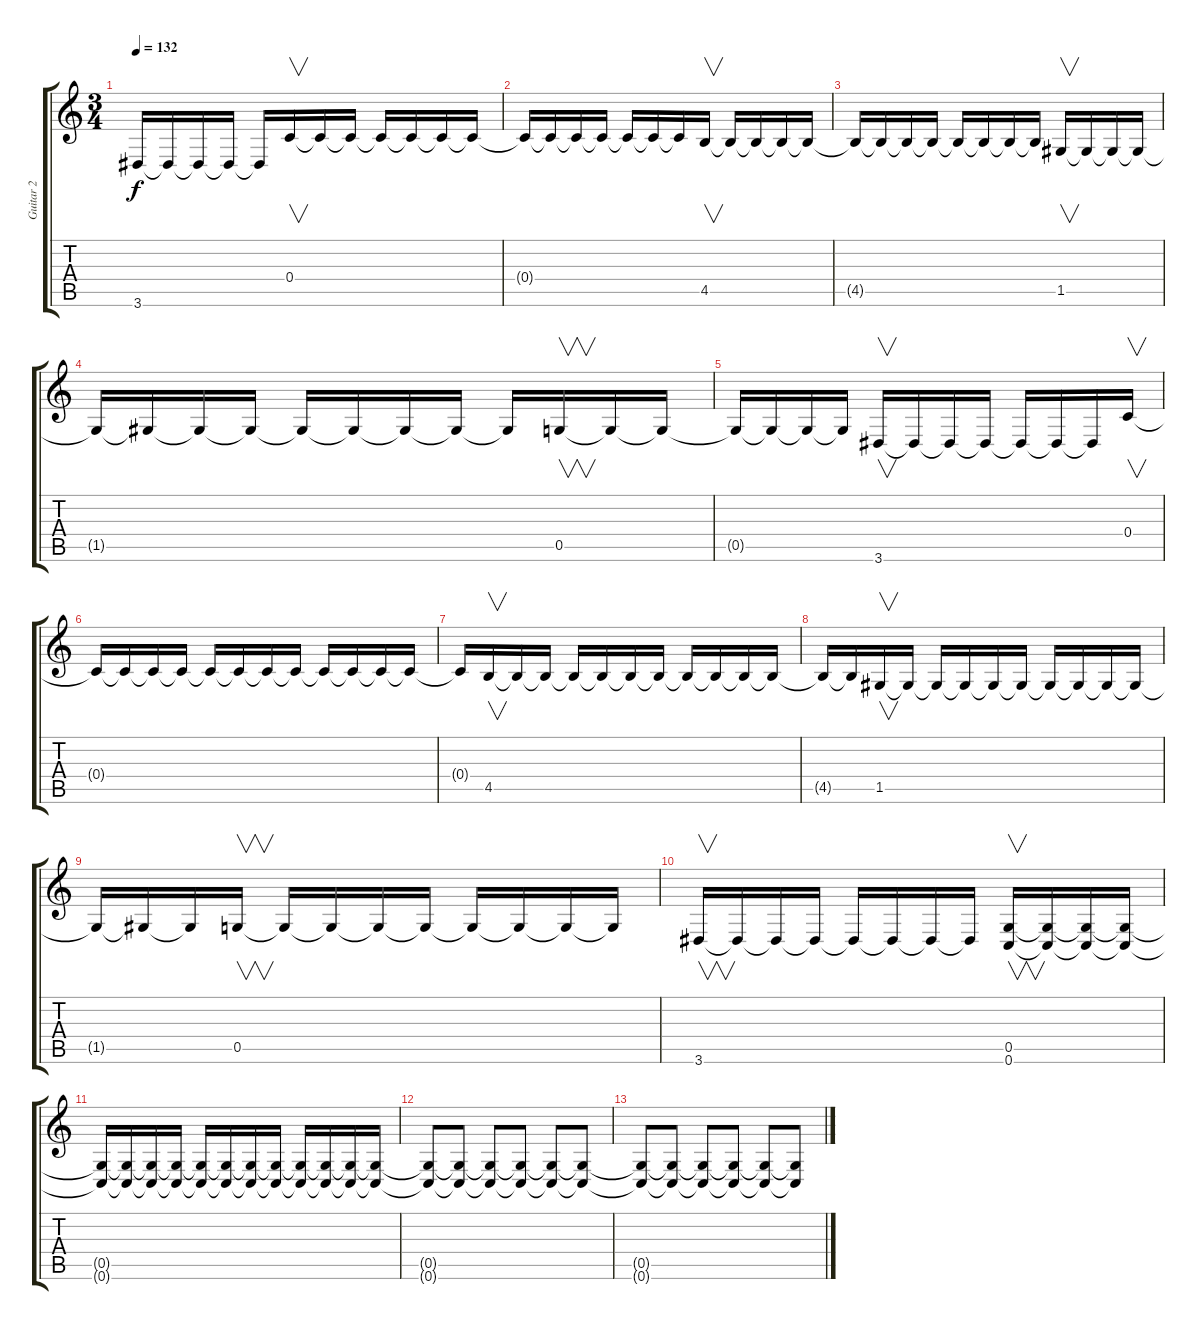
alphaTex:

\track ("Guitar 2" "Guitar 2") {instrument overdrivenguitar}
\staff {score tabs}
\tuning (D4 A3 F3 C3 G2 C2) {hide}
\ts (3 4)
\tempo 132
\clef g2
\ks c
3.6{t}.16{dy f} 3.6{t}.16 3.6{t}.16 3.6{t}.16 3.6{t}.16 0.4.16{v} 0.4{t}.16 0.4{t}.16 0.4{t}.16 0.4{t}.16 0.4{t}.16 0.4{t}.16 |
0.4{t}.16 0.4{t}.16 0.4{t}.16 0.4{t}.16 0.4{t}.16 0.4{t}.16 0.4{t}.16 4.5.16{v} 4.5{t}.16 4.5{t}.16 4.5{t}.16 4.5{t}.16 |
4.5{t}.16 4.5{t}.16 4.5{t}.16 4.5{t}.16 4.5{t}.16 4.5{t}.16 4.5{t}.16 4.5{t}.16 1.5.16{v} 1.5{t}.16 1.5{t}.16 1.5{t}.16 |
1.5{t}.16 1.5{t}.16 1.5{t}.16 1.5{t}.16 1.5{t}.16 1.5{t}.16 1.5{t}.16 1.5{t}.16 1.5{t}.16 0.5.16{v} 0.5{t}.16 0.5{t}.16 |
0.5{t}.16 0.5{t}.16 0.5{t}.16 0.5{t}.16 3.6.16{v} 3.6{t}.16 3.6{t}.16 3.6{t}.16 3.6{t}.16 3.6{t}.16 3.6{t}.16 0.4.16{v} |
0.4{t}.16 0.4{t}.16 0.4{t}.16 0.4{t}.16 0.4{t}.16 0.4{t}.16 0.4{t}.16 0.4{t}.16 0.4{t}.16 0.4{t}.16 0.4{t}.16 0.4{t}.16 |
0.4{t}.16 4.5.16{v} 4.5{t}.16 4.5{t}.16 4.5{t}.16 4.5{t}.16 4.5{t}.16 4.5{t}.16 4.5{t}.16 4.5{t}.16 4.5{t}.16 4.5{t}.16 |
4.5{t}.16 4.5{t}.16 1.5.16{v} 1.5{t}.16 1.5{t}.16 1.5{t}.16 1.5{t}.16 1.5{t}.16 1.5{t}.16 1.5{t}.16 1.5{t}.16 1.5{t}.16 |
1.5{t}.16 1.5{t}.16 1.5{t}.16 0.5.16{v} 0.5{t}.16 0.5{t}.16 0.5{t}.16 0.5{t}.16 0.5{t}.16 0.5{t}.16 0.5{t}.16 0.5{t}.16 |
3.6.16{v} 3.6{t}.16 3.6{t}.16 3.6{t}.16 3.6{t}.16 3.6{t}.16 3.6{t}.16 3.6{t}.16 (0.5 0.6).16{v} (0.5{t} 0.6{t}).16 (0.5{t} 0.6{t}).16 (0.5{t} 0.6{t}).16 |
(0.5{t} 0.6{t}).16 (0.5{t} 0.6{t}).16 (0.5{t} 0.6{t}).16 (0.5{t} 0.6{t}).16 (0.5{t} 0.6{t}).16 (0.5{t} 0.6{t}).16 (0.5{t} 0.6{t}).16 (0.5{t} 0.6{t}).16 (0.5{t} 0.6{t}).16 (0.5{t} 0.6{t}).16 (0.5{t} 0.6{t}).16 (0.5{t} 0.6{t}).16 |
(0.5{t} 0.6{t}).8 (0.5{t} 0.6{t}).8 (0.5{t} 0.6{t}).8 (0.5{t} 0.6{t}).8 (0.5{t} 0.6{t}).8 (0.5{t} 0.6{t}).8 |
(0.5{t} 0.6{t}).8 (0.5{t} 0.6{t}).8 (0.5{t} 0.6{t}).8 (0.5{t} 0.6{t}).8 (0.5{t} 0.6{t}).8 (0.5{t} 0.6{t}).8
